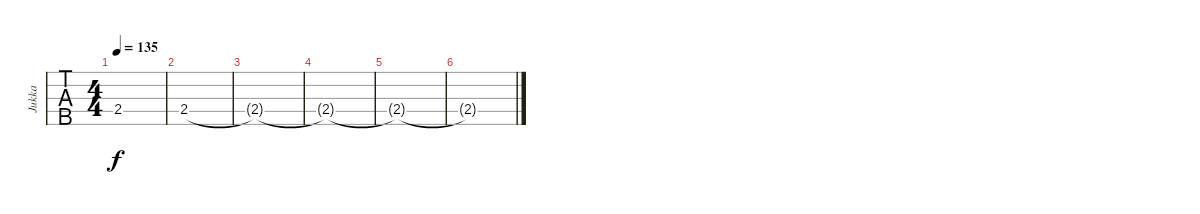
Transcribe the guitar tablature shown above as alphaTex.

\track ("Jukka" "Jukka") {instrument electricbassfinger}
\staff {tabs}
\tuning (Eb2 Bb1 F1 C1 G0) {hide}
\ts (4 4)
\tempo 135
\clef f4
\ks c
2.4.1{dy f} |
2.4.1 |
2.4{t}.1 |
2.4{t}.1 |
2.4{t}.1 |
2.4{t}.1
